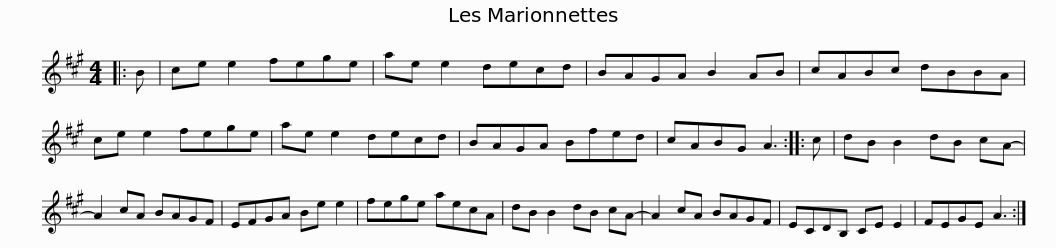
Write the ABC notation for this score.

X:1
L:1/8
M:4/4
I:linebreak $
K:A
V:1 treble
V:1
|: B | ce e2 fege | ae e2 decd | BAGA B2 AB | cABc dBBA | %5
 ce e2 fege |$ ae e2 decd | BAGA Bfed | cABG A3 :: c | %10
 dB B2 dB cA- | A2 cA BAGF | EFGA Be e2 |$ fege aecA | dB B2 dB cA- | %15
 A2 cA BAGF | ECDB, CE E2 | FEGE A3 :| %18
